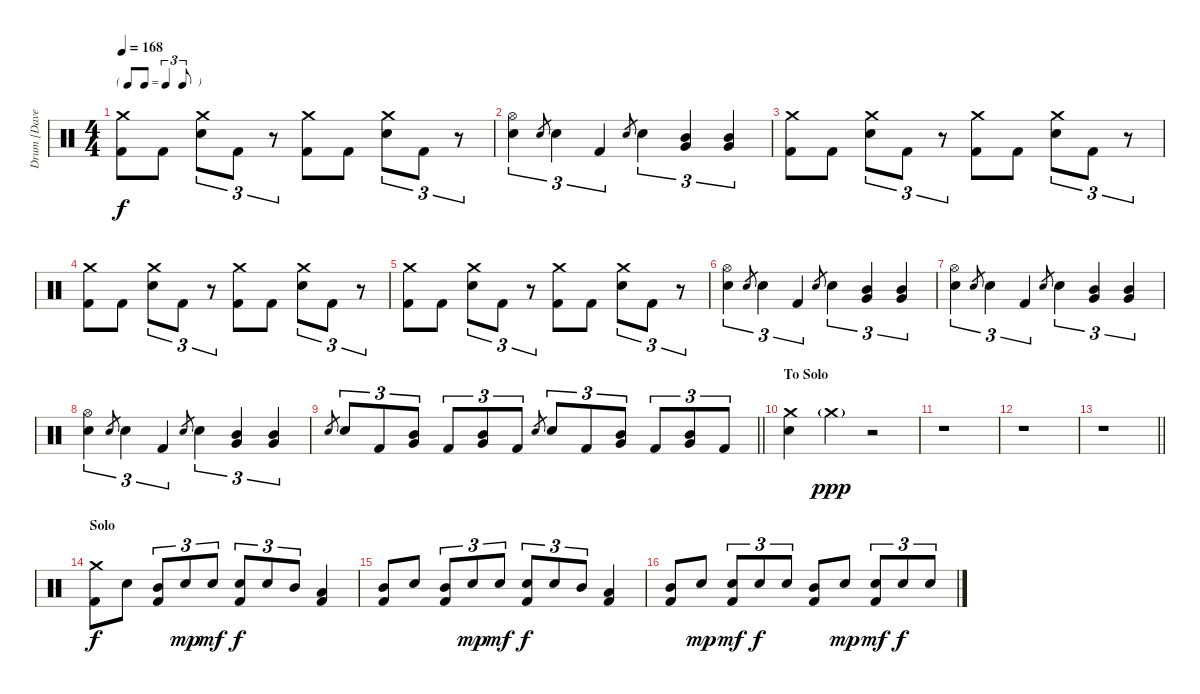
\track ("Drum [Dave Grohl]" "Drum [Dave") {instrument percussion bank 255}
\staff {score}
\articulation defaults
\ts (4 4)
\tf triplet8th
\tempo 168
\clef neutral
\ks c
("Crash medium (hit)" "Kick (hit) 2").8{dy f} "Kick (hit) 2".8 ("Crash medium (hit)" "Snare (hit) 2").8{tu (3 2)} "Kick (hit) 2".8{tu (3 2)} r.8{tu (3 2)} ("Crash medium (hit)" "Kick (hit) 2").8 "Kick (hit) 2".8 ("Crash medium (hit)" "Snare (hit) 2").8{tu (3 2)} "Kick (hit) 2".8{tu (3 2)} r.8{tu (3 2)} |
("Hi-Hat (open)" "Snare (hit) 2").4{tu (3 2)} "Snare (hit) 2".8{gr} "Snare (hit) 2".4{tu (3 2)} "Kick (hit) 2".4{tu (3 2)} "Snare (hit) 2".8{gr} "Snare (hit) 2".4{tu (3 2)} ("Mid Tom (hit)" "Very Low Tom (hit)").4{tu (3 2)} ("Mid Tom (hit)" "Very Low Tom (hit)").4{tu (3 2)} |
("Crash medium (hit)" "Kick (hit) 2").8 "Kick (hit) 2".8 ("Crash medium (hit)" "Snare (hit) 2").8{tu (3 2)} "Kick (hit) 2".8{tu (3 2)} r.8{tu (3 2)} ("Crash medium (hit)" "Kick (hit) 2").8 "Kick (hit) 2".8 ("Crash medium (hit)" "Snare (hit) 2").8{tu (3 2)} "Kick (hit) 2".8{tu (3 2)} r.8{tu (3 2)} |
("Crash medium (hit)" "Kick (hit) 2").8 "Kick (hit) 2".8 ("Crash medium (hit)" "Snare (hit) 2").8{tu (3 2)} "Kick (hit) 2".8{tu (3 2)} r.8{tu (3 2)} ("Crash medium (hit)" "Kick (hit) 2").8 "Kick (hit) 2".8 ("Crash medium (hit)" "Snare (hit) 2").8{tu (3 2)} "Kick (hit) 2".8{tu (3 2)} r.8{tu (3 2)} |
("Crash medium (hit)" "Kick (hit) 2").8 "Kick (hit) 2".8 ("Crash medium (hit)" "Snare (hit) 2").8{tu (3 2)} "Kick (hit) 2".8{tu (3 2)} r.8{tu (3 2)} ("Crash medium (hit)" "Kick (hit) 2").8 "Kick (hit) 2".8 ("Crash medium (hit)" "Snare (hit) 2").8{tu (3 2)} "Kick (hit) 2".8{tu (3 2)} r.8{tu (3 2)} |
("Hi-Hat (open)" "Snare (hit) 2").4{tu (3 2)} "Snare (hit) 2".8{gr} "Snare (hit) 2".4{tu (3 2)} "Kick (hit) 2".4{tu (3 2)} "Snare (hit) 2".8{gr} "Snare (hit) 2".4{tu (3 2)} ("Mid Tom (hit)" "Very Low Tom (hit)").4{tu (3 2)} ("Mid Tom (hit)" "Very Low Tom (hit)").4{tu (3 2)} |
("Hi-Hat (open)" "Snare (hit) 2").4{tu (3 2)} "Snare (hit) 2".8{gr} "Snare (hit) 2".4{tu (3 2)} "Kick (hit) 2".4{tu (3 2)} "Snare (hit) 2".8{gr} "Snare (hit) 2".4{tu (3 2)} ("Mid Tom (hit)" "Very Low Tom (hit)").4{tu (3 2)} ("Mid Tom (hit)" "Very Low Tom (hit)").4{tu (3 2)} |
("Hi-Hat (open)" "Snare (hit) 2").4{tu (3 2)} "Snare (hit) 2".8{gr} "Snare (hit) 2".4{tu (3 2)} "Kick (hit) 2".4{tu (3 2)} "Snare (hit) 2".8{gr} "Snare (hit) 2".4{tu (3 2)} ("Mid Tom (hit)" "Very Low Tom (hit)").4{tu (3 2)} ("Mid Tom (hit)" "Very Low Tom (hit)").4{tu (3 2)} |
\barLineRight lightlight "Snare (hit) 2".8{gr} "Snare (hit) 2".8{tu (3 2)} "Kick (hit) 2".8{tu (3 2)}
("Mid Tom (hit)" "Very Low Tom (hit)").8{tu (3 2)} "Kick (hit) 2".8{tu (3 2)} ("Mid Tom (hit)" "Very Low Tom (hit)").8{tu (3 2)} "Kick (hit) 2".8{tu (3 2)} "Snare (hit) 2".8{gr} "Snare (hit) 2".8{tu (3 2)} "Kick (hit) 2".8{tu (3 2)} ("Mid Tom (hit)" "Very Low Tom (hit)").8{tu (3 2)} "Kick (hit) 2".8{tu (3 2)} ("Mid Tom (hit)" "Very Low Tom (hit)").8{tu (3 2)} "Kick (hit) 2".8{tu (3 2)} |
\section ("" "To Solo")
("Crash medium (hit)" "Snare (hit) 2").4 "Crash medium (hit)"{g}.4{dy ppp} r.2 |
r.1 |
r.1 |
\barLineRight lightlight
r.1 |
\section ("" "Solo")
("Crash medium (hit)" "Kick (hit) 2").8{dy f} "Snare (hit) 2".8 ("Mid Tom (hit)" "Kick (hit) 2").8{tu (3 2)} "Snare (hit) 2".8{tu (3 2) dy mp} "Snare (hit) 2".8{tu (3 2) dy mf} ("Snare (hit) 2" "Kick (hit) 2").8{tu (3 2) dy f} "Snare (hit) 2".8{tu (3 2)} "Mid Tom (hit)".8{tu (3 2)} ("Low Tom (hit)" "Kick (hit) 2").4 |
("Mid Tom (hit)" "Kick (hit) 2").8 "Snare (hit) 2".8 ("Mid Tom (hit)" "Kick (hit) 2").8{tu (3 2)} "Snare (hit) 2".8{tu (3 2) dy mp} "Snare (hit) 2".8{tu (3 2) dy mf} ("Snare (hit) 2" "Kick (hit) 2").8{tu (3 2) dy f} "Snare (hit) 2".8{tu (3 2)} "Mid Tom (hit)".8{tu (3 2)} ("Low Tom (hit)" "Kick (hit) 2").4 |
("Mid Tom (hit)" "Kick (hit) 2").8 "Snare (hit) 2".8{dy mp} ("Snare (hit) 2" "Kick (hit) 2").8{tu (3 2) dy mf} "Snare (hit) 2".8{tu (3 2) dy f} "Snare (hit) 2".8{tu (3 2)} ("Mid Tom (hit)" "Kick (hit) 2").8 "Snare (hit) 2".8{dy mp} ("Snare (hit) 2" "Kick (hit) 2").8{tu (3 2) dy mf} "Snare (hit) 2".8{tu (3 2) dy f} "Snare (hit) 2".8{tu (3 2)}
